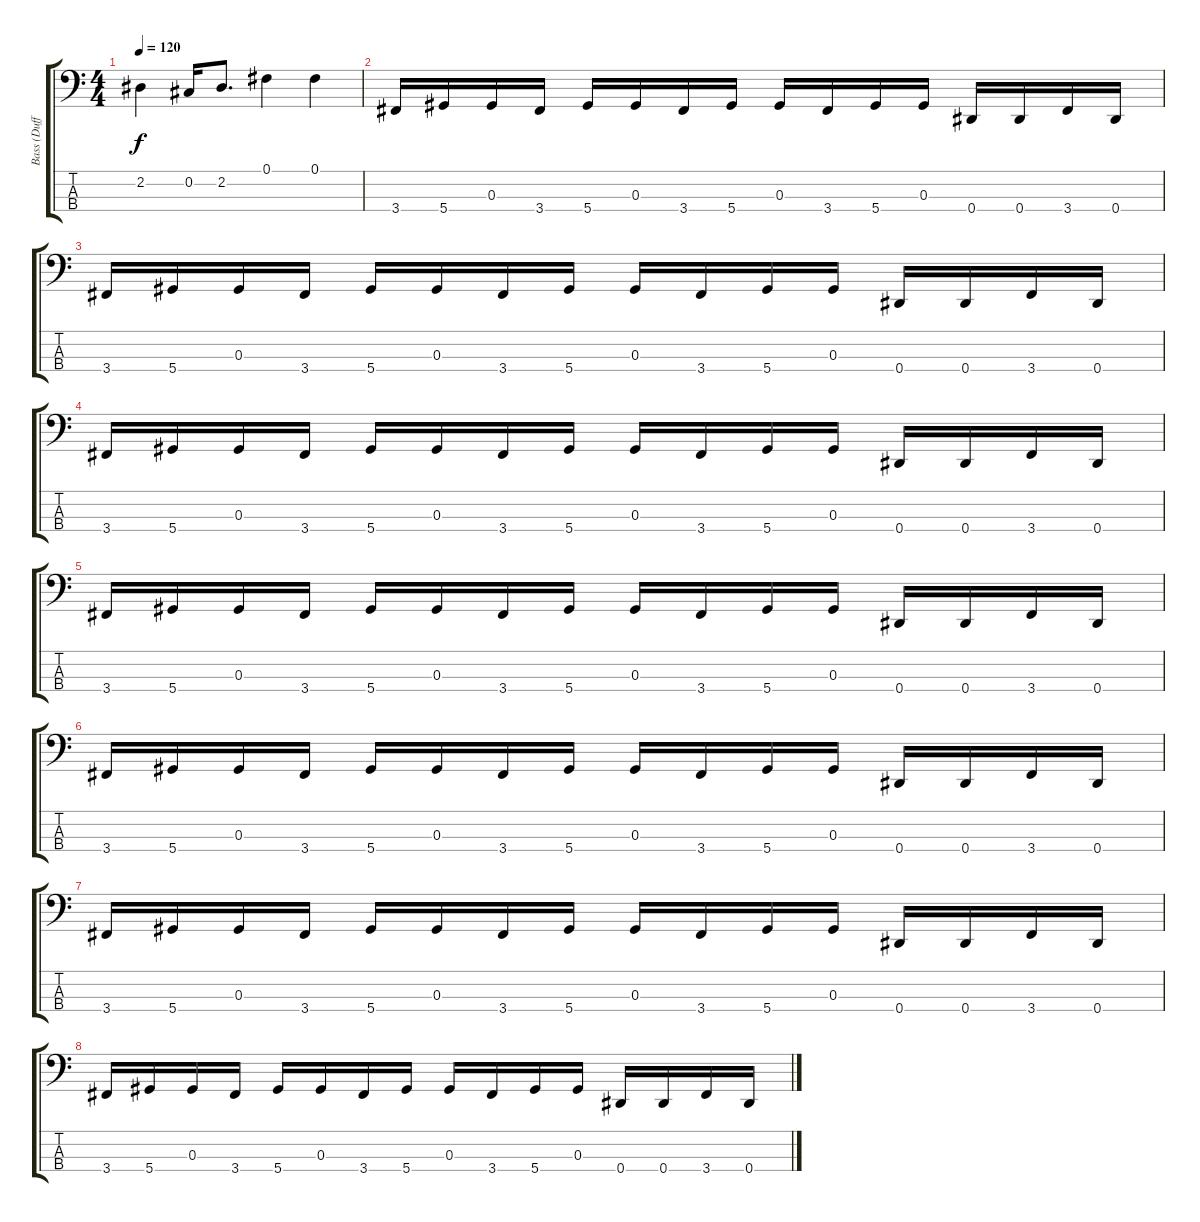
\track ("Bass (Duff)" "Bass (Duff") {instrument electricbasspick}
\staff {score tabs}
\tuning (Gb2 Db2 Ab1 Eb1) {hide}
\ts (4 4)
\tempo 120
\clef f4
\ks c
2.2{t}.4{dy f} 0.2.16 2.2.8{d} 0.1.4 0.1.4 |
3.4.16 5.4.16 0.3.16 3.4.16 5.4.16 0.3.16 3.4.16 5.4.16 0.3.16 3.4.16 5.4.16 0.3.16 0.4.16 0.4.16 3.4.16 0.4.16 |
3.4.16 5.4.16 0.3.16 3.4.16 5.4.16 0.3.16 3.4.16 5.4.16 0.3.16 3.4.16 5.4.16 0.3.16 0.4.16 0.4.16 3.4.16 0.4.16 |
3.4.16 5.4.16 0.3.16 3.4.16 5.4.16 0.3.16 3.4.16 5.4.16 0.3.16 3.4.16 5.4.16 0.3.16 0.4.16 0.4.16 3.4.16 0.4.16 |
3.4.16 5.4.16 0.3.16 3.4.16 5.4.16 0.3.16 3.4.16 5.4.16 0.3.16 3.4.16 5.4.16 0.3.16 0.4.16 0.4.16 3.4.16 0.4.16 |
3.4.16 5.4.16 0.3.16 3.4.16 5.4.16 0.3.16 3.4.16 5.4.16 0.3.16 3.4.16 5.4.16 0.3.16 0.4.16 0.4.16 3.4.16 0.4.16 |
3.4.16 5.4.16 0.3.16 3.4.16 5.4.16 0.3.16 3.4.16 5.4.16 0.3.16 3.4.16 5.4.16 0.3.16 0.4.16 0.4.16 3.4.16 0.4.16 |
3.4.16 5.4.16 0.3.16 3.4.16 5.4.16 0.3.16 3.4.16 5.4.16 0.3.16 3.4.16 5.4.16 0.3.16 0.4.16 0.4.16 3.4.16 0.4.16
